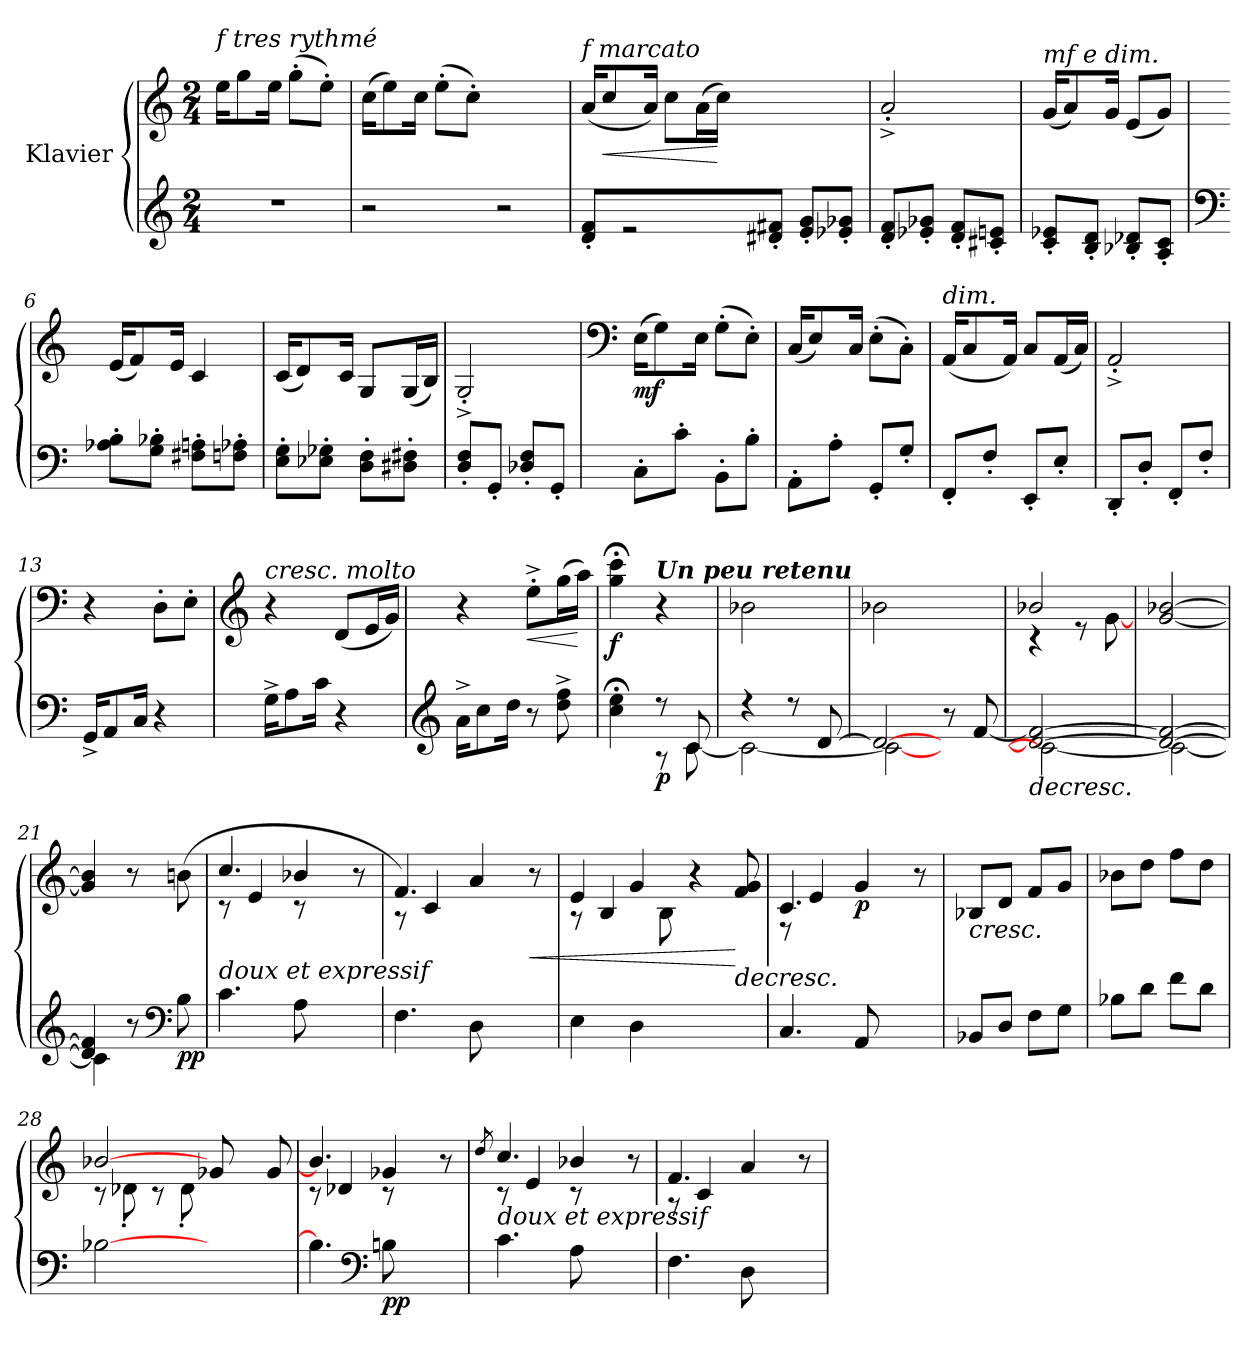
**kern	**kern	**dynam
*part1	*part1	*part1
*staff2	*staff1	*staff1/2
*I"Klavier	*	*
*clefG2	*clefG2	*
*k[]	*k[]	*
*M2/4	*M2/4	*
=1	=1	=1
!	!LO:TX:a:i:t=f  tres rythmé	!
2r	16ee\KL	.
.	8gg\	.
.	16ee\Jk	.
.	(>8gg'\L	.
.	8ee'\J)	.
=2	=2	=2
2r	(>16cc\KL	.
.	8ee\)	.
.	16cc\Jk	.
.	(>8ee'\L	.
.	8cc'\J)	.
2r	2ryy	.
=3	=3	=3
!	!LO:TX:a:i:t=f  marcato	!
8d/' 8f/'L	(<16a/KL	.
!	!	!LO:HP:b
.	8cc/	<
2r	.	.
.	16a/Jk)	.
.	8cc\L	.
.	(>16a\L	.
.	16cc\JJ)	[
.	2ryy	.
8d#X/' 8f#X/'J	.	.
8e/' 8g/'L	.	.
8e-X/' 8g-X/'J	.	.
=4	=4	=4
8d/' 8f/'L	2a'^/	.
8e-X/' 8g-X/'J	.	.
8d/' 8f/'L	.	.
8c#X/' 8en/'J	.	.
=5	=5	=5
!	!LO:TX:a:i:t=mf e dim.	!
8c/' 8e-X/'L	(<16g/KL	.
.	8a/)	.
8B/' 8d/'J	.	.
.	16g/Jk	.
8B-X/' 8d-X/'L	(<8e/L	.
8A/' 8c/'J	8g/J)	.
!!LO:LB:g=z
=6	=6	=6
*clefF4	*	*
8A-X\' 8B\'L	(<16e/KL	.
.	8f/)	.
8G\' 8B-X\'J	.	.
.	16e/Jk	.
8F#X\' 8An\'L	4c/	.
8Fn\' 8A-X\'J	.	.
=7	=7	=7
8E\' 8G\'L	(<16c/KL	.
.	8d/)	.
8E-X\' 8G-X\'J	.	.
.	16c/Jk	.
8D\' 8F\'L	8G/L	.
8D#X\' 8F#X\'J	(<16G/L	.
.	16B/JJ)	.
=8	=8	=8
8D/' 8F/'L	2G'^/	.
8GG'/J	.	.
8D-X/' 8F/'L	.	.
8GG'/J	.	.
=9	=9	=9
*	*clefF4	*
!	!	!LO:DY:b
8C'\L	(>16E\KL	mf
.	8G\)	.
8c'\J	.	.
.	16E\Jk	.
8BB'\L	(>8G'\L	.
8B'\J	8E'\J)	.
=10	=10	=10
8AA'\L	(<16C/KL	.
.	8E/)	.
8A'\J	.	.
.	16C/Jk	.
8GG'/L	(>8E'\L	.
8G'/J	8C'\J)	.
!!LO:LB:g=z
=11	=11	=11
!	!LO:TX:a:i:t=dim.	!
8FF'/L	(<16AA/KL	.
.	8C/	.
8F'/J	.	.
.	16AA/Jk)	.
8EE'/L	8C/L	.
8E'/J	(<16AA/L	.
.	16C/JJ)	.
=12	=12	=12
8DD'/L	2AA'^/	.
8D'/J	.	.
8FF'/L	.	.
8F'/J	.	.
=13	=13	=13
16GG^/KL	4r	.
8AA/	.	.
16C/Jk	.	.
4r	8D'\L	.
.	8E'\J	.
=14	=14	=14
*	*clefG2	*
!	!LO:TX:a:i:t=cresc. molto	!
16G^\KL	4r	.
8A\	.	.
16c\Jk	.	.
4r	(<8d/L	.
.	16e/L	.
.	16g/JJ)	.
=15	=15	=15
*clefG2	*	*
16a^\KL	4r	.
8cc\	.	.
16dd\Jk	.	.
!	!	!LO:HP:b
8r	8ee'^\L	<
8dd\^ 8ff\^	(>16gg\L	.
.	16aa\JJ)	[
!!LO:LB:g=z
=16	=16	=16
*^	*	*
!	!	!	!LO:DY:b
4cc\;< 4ee\;<	4ryy	4gg\;< 4ccc\;<	f
!	!	!LO:TX:a:Bi:t=Un peu retenu	!
!	!	!	!LO:DY:b=2
8r	8r	4r	p
8c/	[8c\	.	.
=17	=17	=17	=17
4r	2c\_	2b-X\	.
8r	.	.	.
[8d/	.	.	.
=18	=18	=18	=18
2d/_	2c\_	2b-X\	.
8r	4ryy	4ryy	.
[8f/	.	.	.
=19	=19	=19	=19
!	!	!	!LO:HP:b=2
*	*	*^	*
2d/_ 2f/_	2c\_	2b-X/	4r	>
.	.	.	8r	.
.	.	.	[8g\	.
*	*	*v	*v	*
=20	=20	=20	=20
2d/_ 2f/_	2c\_	[2g/ [2b-X/	.
=21	=21	=21	=21
4d/] 4f/]	4c\]	4g/] 4b-/]	.
8r	4ryy	8r	.
*clefF4	*	*	*
!	!	!	!LO:DY:b=2
8B\	.	(>8bn\	pp
*v	*v	*	*
=22	=22	=22
*	*^	*
!LO:TX:a:i:t=doux et expressif	!	!	!
4.c\	4.cc/	8r	.
.	.	4e/	.
8A\	4b-X/	8r	.
4ryy	.	4ryy	.
.	8r	.	.
=23	=23	=23	=23
4.F\	4.f/)	8r	.
.	.	4c/	.
8D\	4a/	4.ryy	.
4ryy	.	.	.
!	!	!	!LO:HP:b
.	8r	.	<
*	*v	*v	*
.	.	]
!!LO:LB:g=z
=24	=24	=24
*	*^	*
4E\	4e/	8r	.
.	.	4B/	.
4D\	4g/	.	.
.	.	8B\	.
4.ryy	4r	4.ryy	.
!	!	!	!LO:HP:n=1:b
.	8f/ 8g/	.	[ >
=25	=25	=25	=25
4.C/	4.c/	8r	.
.	.	4e/	.
!	!	!	!LO:DY:b
8AA/	4g/	4.ryy	p
4ryy	.	.	.
.	8r	.	.
*	*v	*v	*
=26	=26	=26
!	!	!LO:HP:b
8BB-X/L	8B-X/L	<
8D/J	8d/J	.
8F\L	8f/L	.
8G\J	8g/J	.
=27	=27	=27
8B-X\L	8b-X\L	.
8d\J	8dd\J	.
8f\L	8ff\L	.
8d\J	8dd\J	]
=28	=28	=28
*	*^	*
[2B-X\	[2b-X/	8r	.
.	.	8d-X'\	.
.	.	8r	.
.	.	8d-'\	.
4.ryy	8g-X/	4.ryy	.
.	8ryy	.	.
.	8g-/	.	.
=29	=29	=29	=29
4.B-\]	4.b-/]	8r	.
.	.	4d-X/	.
*clefF4	*	*	*
!	!	!	!LO:DY:b=2
8Bn\	4g-X/	8r	pp
4ryy	.	4ryy	.
.	8r	.	.
=30	=30	=30	=30
.	8qdd/	.	.
!LO:TX:a:i:t=doux et expressif	!	!	!
4.c\	4.cc/	8r	.
.	.	4e/	.
8A\	4b-X/	8r	.
4ryy	.	4ryy	.
.	8r	.	.
!!LO:PB:g=z	!!
=31	=31	=31	=31
4.F\	4.f/	8r	.
.	.	4c/	.
8D\	4a/	4.ryy	.
4ryy	.	.	.
.	8r	.	.
*	*v	*v	*
.	.	[
=	=	=
*-	*-	*-
